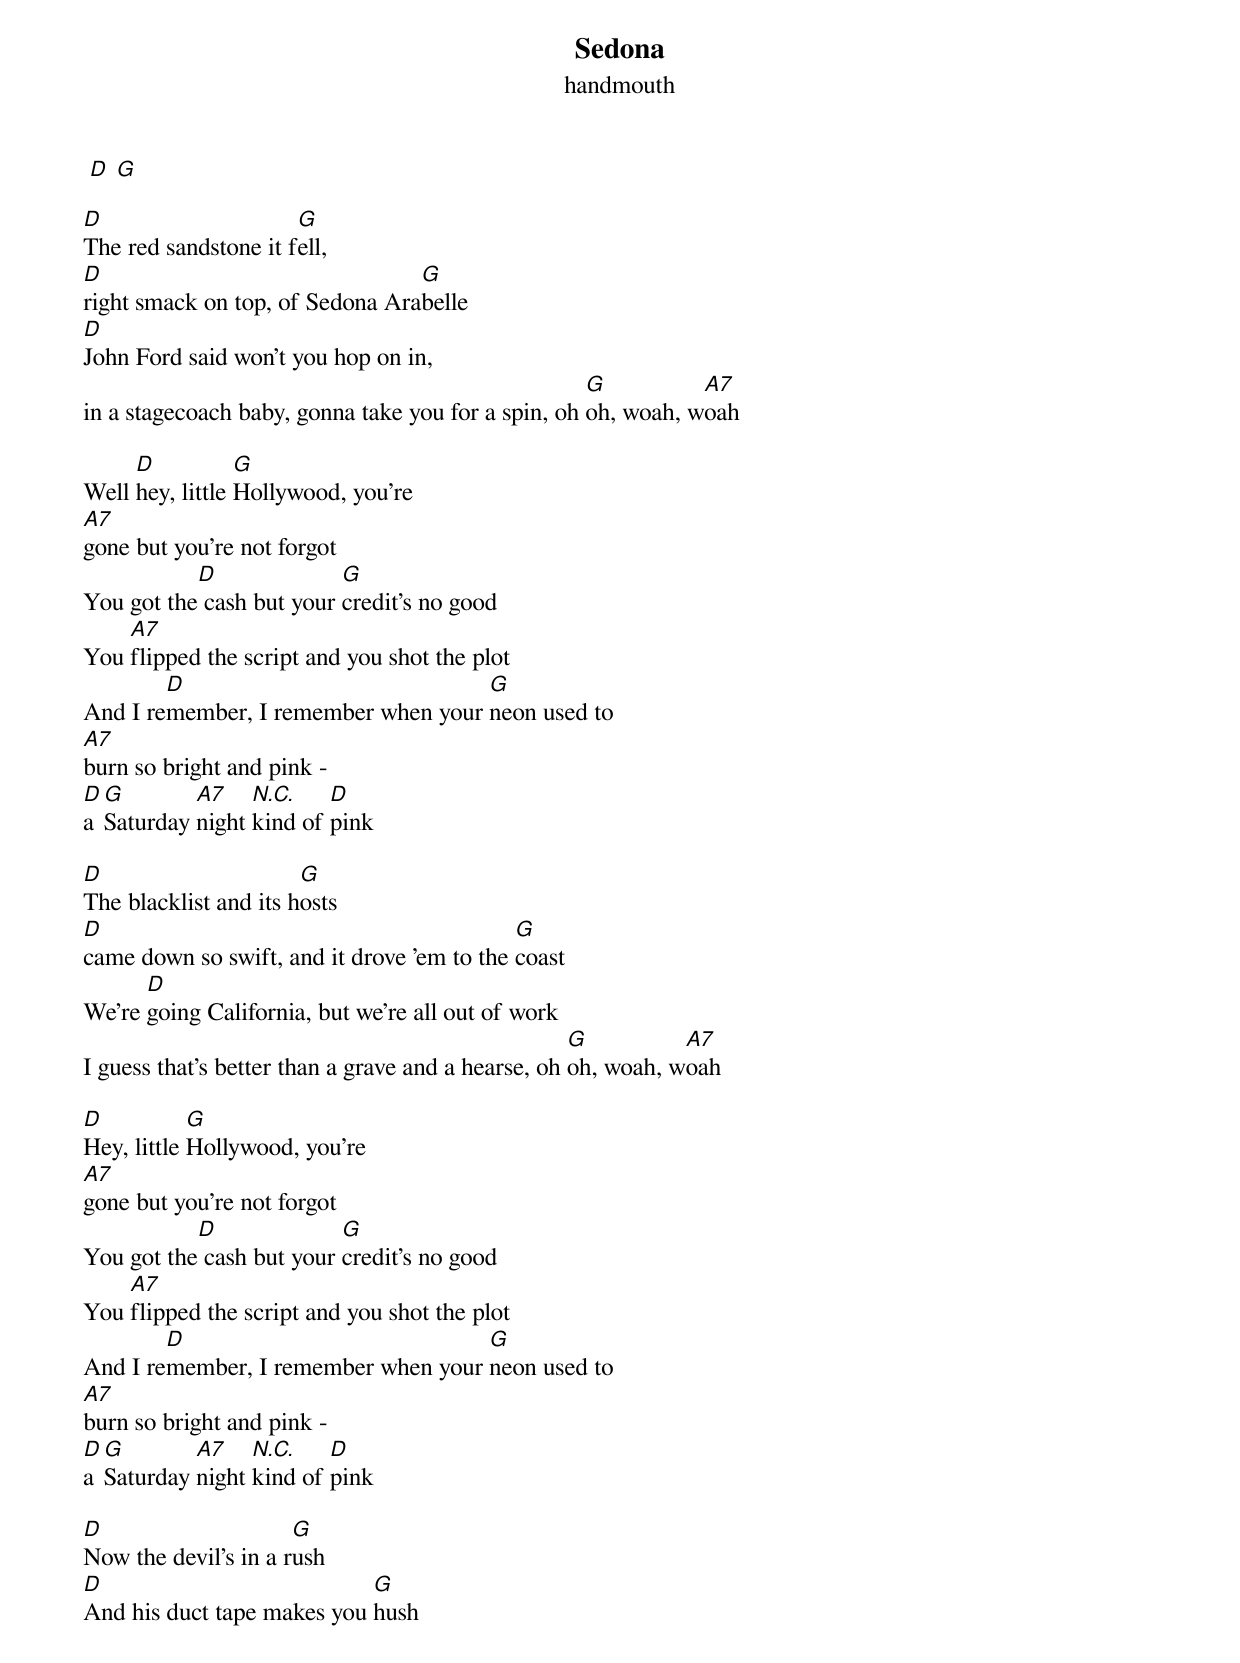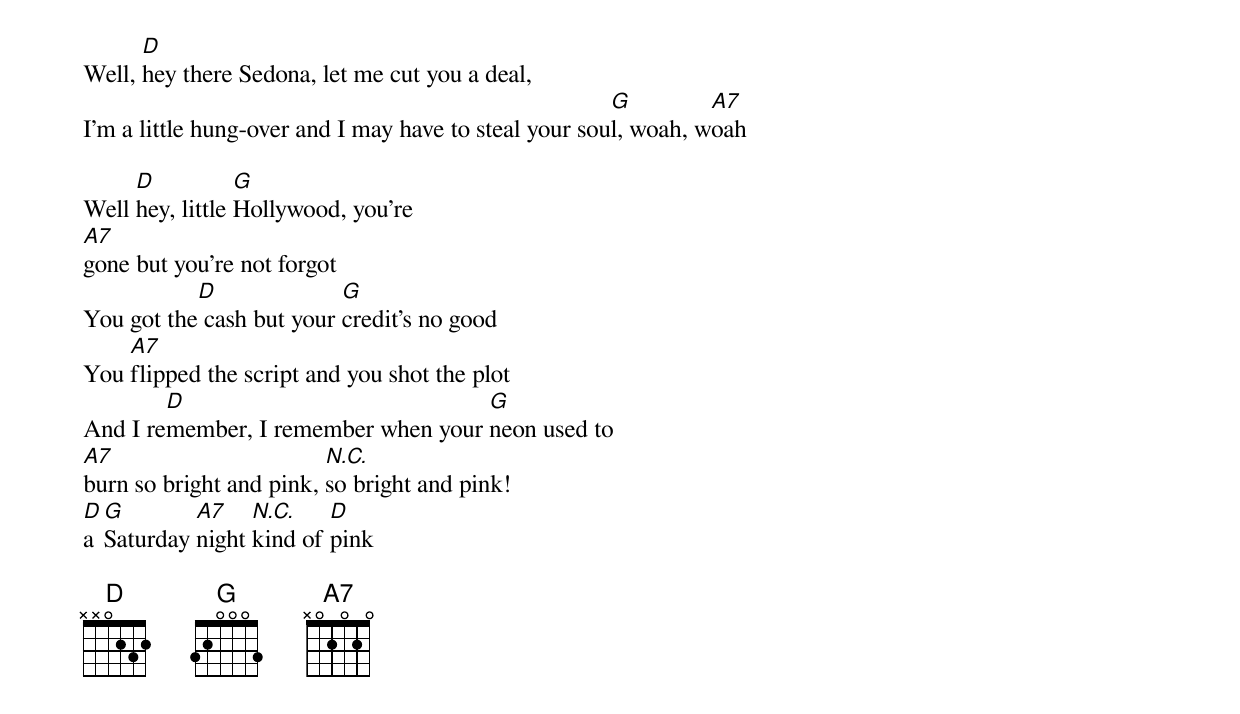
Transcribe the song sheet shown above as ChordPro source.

{title: Sedona}
{subtitle: handmouth}

 [D] [G]

[D]The red sandstone it f[G]ell,
[D]right smack on top, of Sedona Ara[G]belle
[D]John Ford said won't you hop on in,
in a stagecoach baby, gonna take you for a spin, oh [G]oh, woah, w[A7]oah

Well [D]hey, little [G]Hollywood, you're
[A7]gone but you're not forgot
You got the[D] cash but your [G]credit's no good
You [A7]flipped the script and you shot the plot
And I re[D]member, I remember when your [G]neon used to
[A7]burn so bright and pink -
[D]a [G]Saturday [A7]night [N.C.]kind of [D]pink

[D]The blacklist and its h[G]osts
[D]came down so swift, and it drove 'em to the [G]coast
We're [D]going California, but we're all out of work
I guess that's better than a grave and a hearse, oh [G]oh, woah, w[A7]oah

[D]Hey, little [G]Hollywood, you're
[A7]gone but you're not forgot
You got the[D] cash but your [G]credit's no good
You [A7]flipped the script and you shot the plot
And I re[D]member, I remember when your [G]neon used to
[A7]burn so bright and pink -
[D]a [G]Saturday [A7]night [N.C.]kind of [D]pink

[D]Now the devil's in a r[G]ush
[D]And his duct tape makes you [G]hush
Well, [D]hey there Sedona, let me cut you a deal,
I'm a little hung-over and I may have to steal your sou[G]l, woah, w[A7]oah

Well [D]hey, little [G]Hollywood, you're
[A7]gone but you're not forgot
You got the[D] cash but your [G]credit's no good
You [A7]flipped the script and you shot the plot
And I re[D]member, I remember when your [G]neon used to
[A7]burn so bright and pink, [N.C.]so bright and pink!
[D]a [G]Saturday [A7]night [N.C.]kind of [D]pink

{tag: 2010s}
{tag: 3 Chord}
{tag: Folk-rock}
